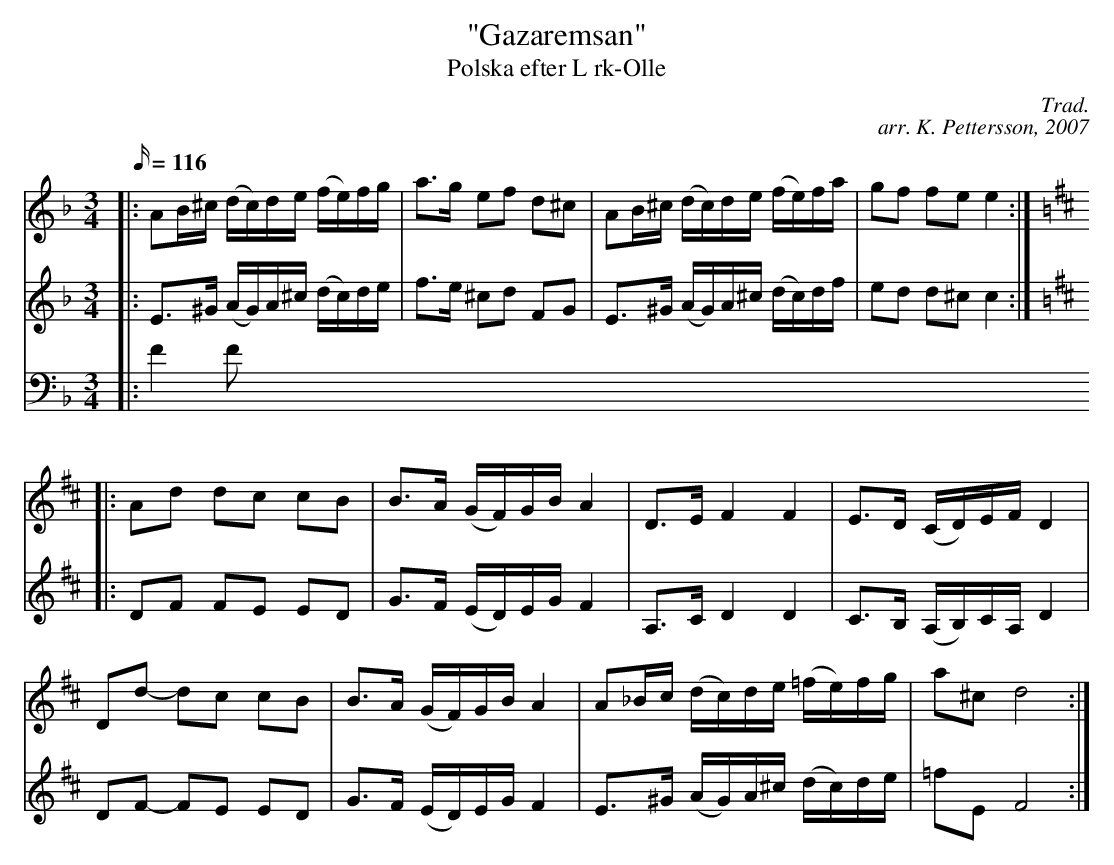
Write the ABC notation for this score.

X:1
T: "Gazaremsan"
T: Polska efter L rk-Olle
C: Trad.
C: arr. K. Pettersson, 2007
M: 3/4
L: 1/16
Q: 116
K: Dm
V: 1
|: A2B^c (dc)de (fe)fg | a3g e2f2 d2^c2 | A2B^c (dc)de (fe)fa | g2f2 f2e2 e4 :|
K: D
|: A2d2 d2c2 c2B2 | B3A (GF)GB A4 | D3E F4 F4 | E3D (CD)EF D4 |
D2d2- d2c2 c2B2 | B3A (GF)GB A4 | A2_Bc (dc)de (=fe)fg | a2^c2 d8 :|
V: 2
|: E3^G (AG)A^c (dc)de | f3e ^c2d2 F2G2 | E3^G (AG)A^c (dc)df | e2d2 d2^c2 c4 :|
K: D
|: D2F2 F2E2 E2D2 | G3F (ED)EG F4 | A,3C D4 D4 | C3B, (A,B,)CA, D4 |
D2F2- F2E2 E2D2 | G3F (ED)EG F4 | E3^G (AG)A^c (dc)de | =f2E2 F8 :|
V: 3
K: bass
|: F4 F2
